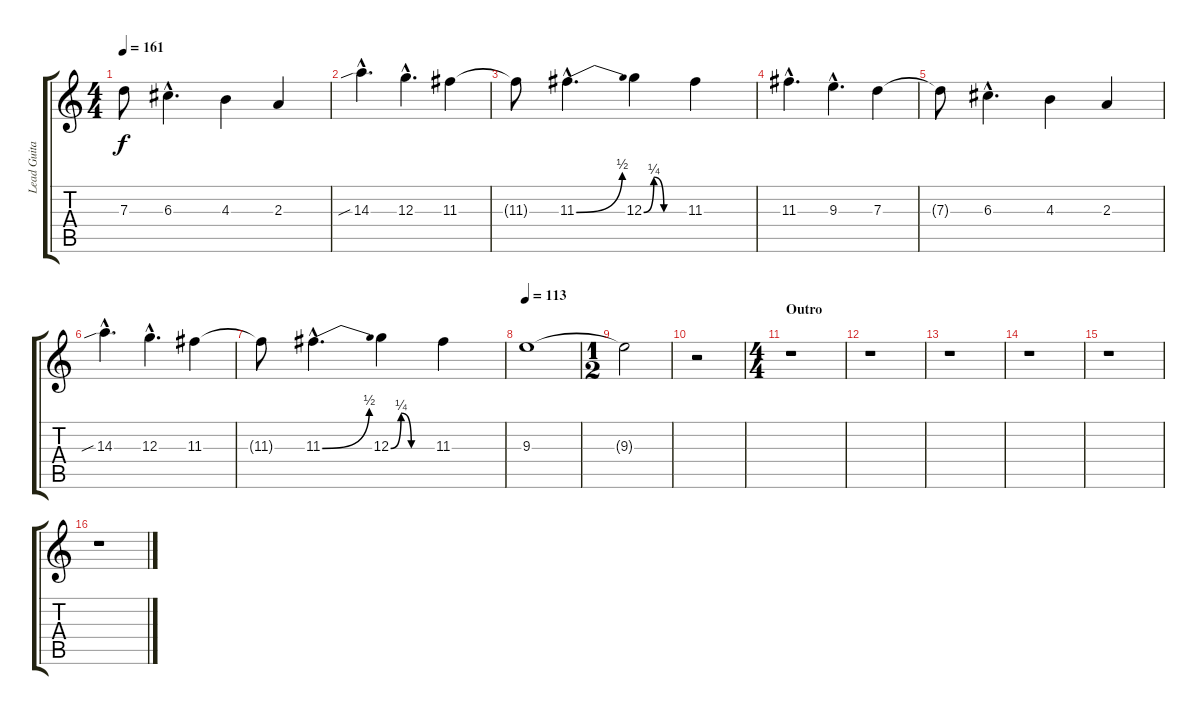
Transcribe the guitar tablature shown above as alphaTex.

\track ("Lead Guitar" "Lead Guita") {instrument distortionguitar}
\staff {score tabs}
\tuning (E4 B3 G3 D3 A2 E2) {hide}
\ts (4 4)
\tempo 161
\clef g2
\ks c
7.3{t}.8{dy f} 6.3{hac}.4{d} 4.3.4 2.3.4 |
14.3{sib hac}.4{d} 12.3{hac}.4{d} 11.3.4 |
11.3{t}.8 11.3{be (bend 0 0 60 2) hac}.4{d} 12.3{be (custom 0 0 15 1 30 0 45 0 60 0)}.4 11.3.4 |
11.3{hac}.4{d} 9.3{hac}.4{d} 7.3.4 |
7.3{t}.8 6.3{hac}.4{d} 4.3.4 2.3.4 |
14.3{sib hac}.4{d} 12.3{hac}.4{d} 11.3.4 |
11.3{t}.8 11.3{be (bend 0 0 60 2) hac}.4{d} 12.3{be (custom 0 0 15 1 30 0 45 0 60 0)}.4 11.3.4 |
\tempo 113
9.3.1{volume 4} |
\ts (1 2)
9.3{t}.2 |
r.2 |
\ts (4 4)
\section ("" "Outro")
r.1{volume 14 balance 16 instrument electricguitarclean} |
r.1 |
r.1 |
r.1 |
r.1 |
r.1
